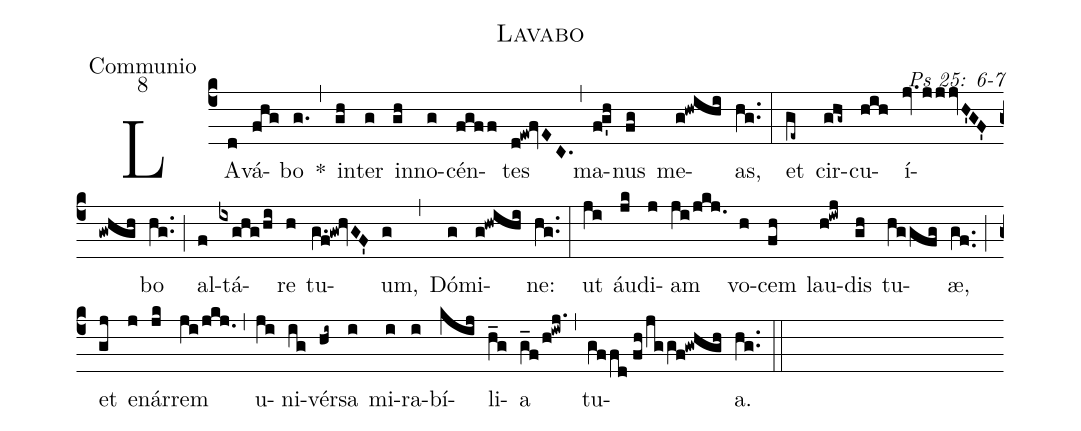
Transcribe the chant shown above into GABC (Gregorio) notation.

name: Lavabo;
office-part: Communio;
mode: 8;
commentary: Ps 25: 6-7;
%%
(c4) LA(d)vá(fhg)bo(g.) *(,) in(gh)ter(g) in(gh)no(g)cén(fgff)tes(d!ew!fvEC.) (,) ma(fg'h)nus(fg) me(g!hwihi)as,(hg..) (:)
et(ge~) cir(ghg~)cu(hih)í(jv.jjjvH'GF'gwhgh)bo(hg..) (;) al(f)tá(ixghg/hi)re(h) tu(g.f!gw!hvGF')um,(g) (,) Dó(g)mi(g!hwihi)ne:(hg..) (:)
ut(ji) áu(jk)di(j)am(ji/jkj.) vo(h)cem(fh) lau(h!iwj)dis(gh) tu(hggfg)æ,(gf..) (;) et(gj) e(j)nár(jk)rem(ji/jkj.) (,) u(ji)ni(ig)vér(hi~)sa(i) mi(i)ra(i)bí(kij)li(h_g)a(g_f/h!iwj.) (,) tu(gffd//fh/jggf!gwhgh)a.(hg..) (::)
